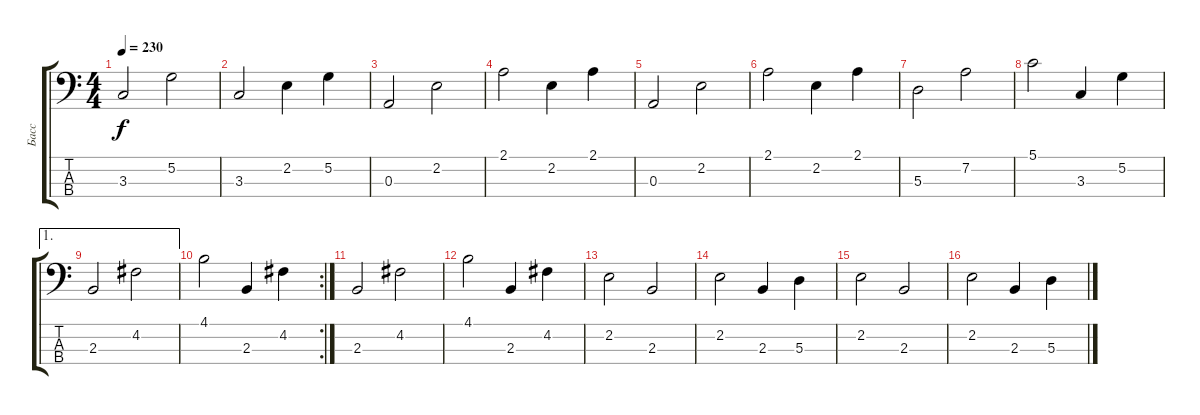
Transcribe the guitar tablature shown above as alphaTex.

\track ("Басс" "Басс") {instrument acousticbass}
\staff {score tabs}
\tuning (G2 D2 A1 E1) {hide}
\ts (4 4)
\tempo 230
\clef f4
\ks c
3.3.2{dy f} 5.2.2 |
3.3.2 2.2.4 5.2.4 |
0.3.2 2.2.2 |
2.1.2 2.2.4 2.1.4 |
0.3.2 2.2.2 |
2.1.2 2.2.4 2.1.4 |
5.3.2 7.2.2 |
5.1.2 3.3.4 5.2.4 |
\ae 1
2.3.2 4.2.2 |
\rc 2
4.1.2 2.3.4 4.2.4 |
2.3.2 4.2.2 |
4.1.2 2.3.4 4.2.4 |
2.2.2 2.3.2 |
2.2.2 2.3.4 5.3.4 |
2.2.2 2.3.2 |
2.2.2 2.3.4 5.3.4
